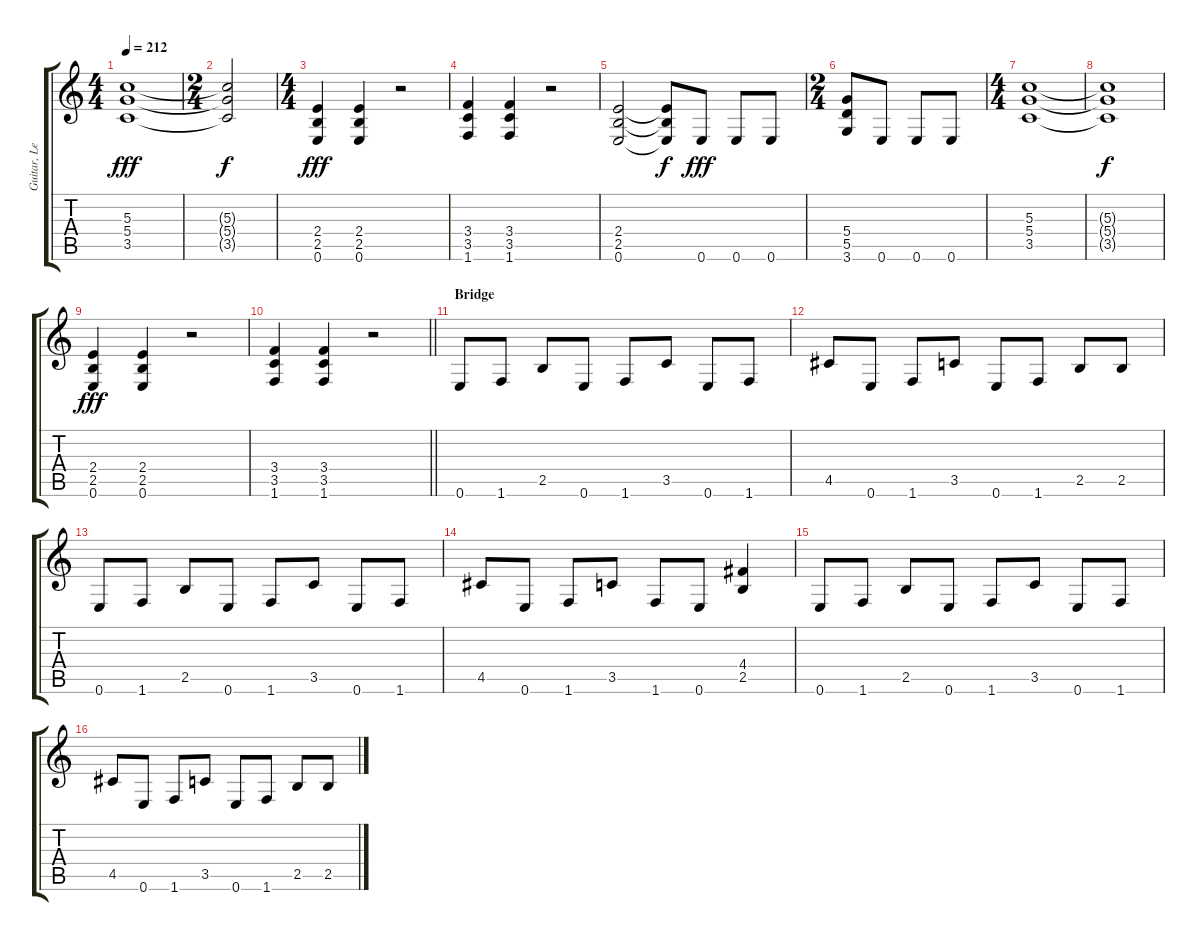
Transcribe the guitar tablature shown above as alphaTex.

\track ("Guitar, Lead (Hammet)" "Guitar, Le") {instrument distortionguitar}
\staff {score tabs}
\tuning (E4 B3 G3 D3 A2 E2) {hide}
\ts (4 4)
\tempo 212
\clef g2
\ks c
(5.3 5.4 3.5).1{dy fff} |
\ts (2 4)
(5.3{t} 5.4{t} 3.5{t}).2{dy f} |
\ts (4 4)
(2.4 2.5 0.6).4{dy fff} (2.4 2.5 0.6).4 r.2 |
(3.4 3.5 1.6).4 (3.4 3.5 1.6).4 r.2 |
(2.4 2.5 0.6).2 (2.4{t} 2.5{t} 0.6{t}).8{dy f} 0.6.8{dy fff} 0.6.8 0.6.8 |
\ts (2 4)
(5.4 5.5 3.6).8 0.6.8 0.6.8 0.6.8 |
\ts (4 4)
(5.3 5.4 3.5).1 |
(5.3{t} 5.4{t} 3.5{t}).1{dy f} |
(2.4 2.5 0.6).4{dy fff} (2.4 2.5 0.6).4 r.2 |
\barLineRight lightlight
(3.4 3.5 1.6).4 (3.4 3.5 1.6).4 r.2 |
\section ("" "Bridge")
0.6.8 1.6.8 2.5.8 0.6.8 1.6.8 3.5.8 0.6.8 1.6.8 |
4.5.8 0.6.8 1.6.8 3.5.8 0.6.8 1.6.8 2.5.8 2.5.8 |
0.6.8 1.6.8 2.5.8 0.6.8 1.6.8 3.5.8 0.6.8 1.6.8 |
4.5.8 0.6.8 1.6.8 3.5.8 1.6.8 0.6.8 (4.4 2.5).4 |
0.6.8 1.6.8 2.5.8 0.6.8 1.6.8 3.5.8 0.6.8 1.6.8 |
4.5.8 0.6.8 1.6.8 3.5.8 0.6.8 1.6.8 2.5.8 2.5.8
